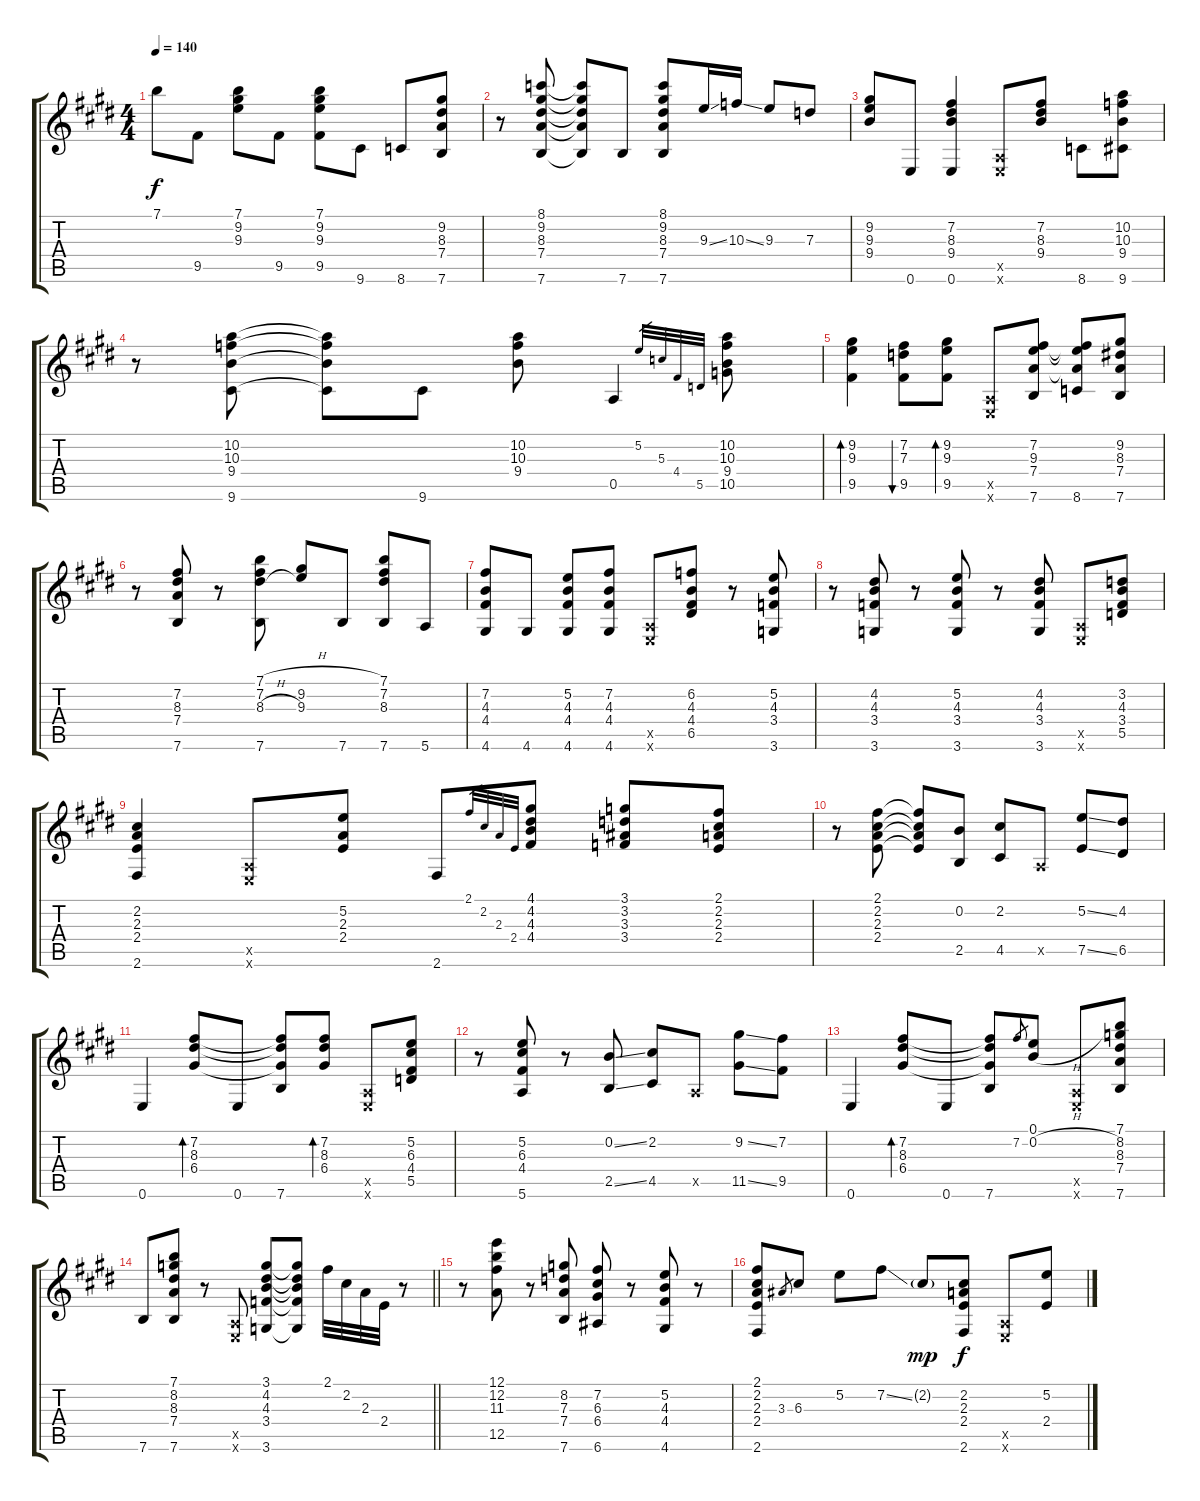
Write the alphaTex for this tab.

\track "" {instrument acousticguitarsteel}
\staff {score tabs}
\tuning (E4 B3 G3 D3 A2 E2) {hide}
\ts (4 4)
\tempo 140
\clef g2
\ks e
7.1.8{dy f} 9.5.8{beam split} (7.1 9.2 9.3).8 9.5.8{beam split} (7.1 9.2 9.3 9.5).8 9.6.8{beam split} 8.6.8 (9.2 8.3 7.4 7.6).8 |
r.8 (8.1 9.2 8.3 7.4 7.6).8{beam Up} (8.1{t} 9.2{t} 8.3{t} 7.4{t} 7.6{t}).8{beam Up} 7.6.8{beam Up} (8.1 9.2 8.3 7.4 7.6).8{beam Up} 9.3{ss}.16{beam Up} 10.3{ss}.16{beam Up} 9.3.8{beam Up} 7.3.8{beam Up} |
(9.2 9.3 9.4).8{beam Up} 0.6.8 (7.2 8.3 9.4 0.6).4 (0.5{x} 0.6{x}).8 (7.2 8.3 9.4).8{beam Up} 8.6.8 (10.2 10.3 9.4 9.6).8 |
r.8 (10.2 10.3 9.4 9.6).8 (10.2{t} 10.3{t} 9.4{t} 9.6{t}).8 9.6.8 (10.2 10.3 9.4).8 0.5.4 5.2.32{gr} 5.3.32{gr} 4.4.32{gr} 5.5.32{gr} (10.2 10.3 9.4 10.5).8 |
(9.2 9.3 9.5).4{bd 60} (7.2 7.3 9.5).8{bu 60} (9.2 9.3 9.5).8{bd 60} (0.5{x} 0.6{x}).8 (7.2 9.3 7.4 7.6).8 (7.2{t} 9.3{t} 7.4{t} 8.6).8 (9.2 8.3 7.4 7.6).8 |
r.8 (7.2 8.3 7.4 7.6).8 r.8 (7.1{h} 7.2 8.3{h} 7.6).8 (9.2 9.3).8 7.6.8 (7.1 7.2 8.3 7.6).8 5.6.8 |
(7.2 4.3 4.4 4.6).8 4.6.8 (5.2 4.3 4.4 4.6).8 (7.2 4.3 4.4 4.6).8 (0.5{x} 0.6{x}).8 (6.2 4.3 4.4 6.5).8 r.8 (5.2 4.3 3.4 3.6).8 |
r.8 (4.2 4.3 3.4 3.6).8 r.8 (5.2 4.3 3.4 3.6).8 r.8 (4.2 4.3 3.4 3.6).8 (0.5{x} 0.6{x}).8 (3.2 4.3 3.4 5.5).8 |
(2.2 2.3 2.4 2.6).4{beam Up} (0.5{x} 0.6{x}).8 (5.2 2.3 2.4).8 2.6.8 2.1.32{gr} 2.2.32{gr} 2.3.32{gr} 2.4.32{gr} (4.1 4.2 4.3 4.4).8 (3.1 3.2 3.3 3.4).8{beam Up} (2.1 2.2 2.3 2.4).8{beam Up} |
r.8 (2.1 2.2 2.3 2.4).8 (2.1{t} 2.2{t} 2.3{t} 2.4{t}).8 (0.2 2.5).8 (2.2 4.5).8 0.5{x}.8 (5.2{ss} 7.5{ss}).8 (4.2 6.5).8 |
0.6.4 (7.2 8.3 6.4).8{bd 60} 0.6.8 (7.2{t} 8.3{t} 6.4{t} 7.6).8 (7.2 8.3 6.4).8{bd 60} (0.5{x} 0.6{x}).8 (5.2 6.3 4.4 5.5).8 |
r.8 (5.2 6.3 4.4 5.6).8 r.8 (0.2{ss} 2.5{ss}).8 (2.2 4.5).8 0.5{x}.8 (9.2{ss} 11.5{ss}).8 (7.2 9.5).8 |
0.6.4 (7.2 8.3 6.4).8{bd 60} 0.6.8 (7.2{t} 8.3{t} 6.4{t} 7.6).8 7.2.8{gr} (0.1 0.2{h}).8 (0.5{x} 0.6{x}).8 (7.1 8.2 8.3 7.4 7.6).8 |
\barLineRight lightlight
7.6.8 (7.1 8.2 8.3 7.4 7.6).8{beam Up} r.8 (0.5{x} 0.6{x}).8 (3.1 4.2 4.3 3.4 3.6).8 (3.1{t} 4.2{t} 4.3{t} 3.4{t} 3.6{t}).8 2.1.32 2.2.32 2.3.32 2.4.32 r.8 |
r.8 (12.1 12.2 11.3 12.5).8 r.8 (8.2 7.3 7.4 7.6).8 (7.2 6.3 6.4 6.6).8 r.8 (5.2 4.3 4.4 4.6).8 r.8 |
(2.1 2.2 2.3 2.4 2.6).8 3.3.8{gr} 6.3.8 5.2.8 7.2{ss}.8 2.2{g}.8{dy mp} (2.2 2.3 2.4 2.6).8{dy f} (0.5{x} 0.6{x}).8 (5.2 2.4).8
